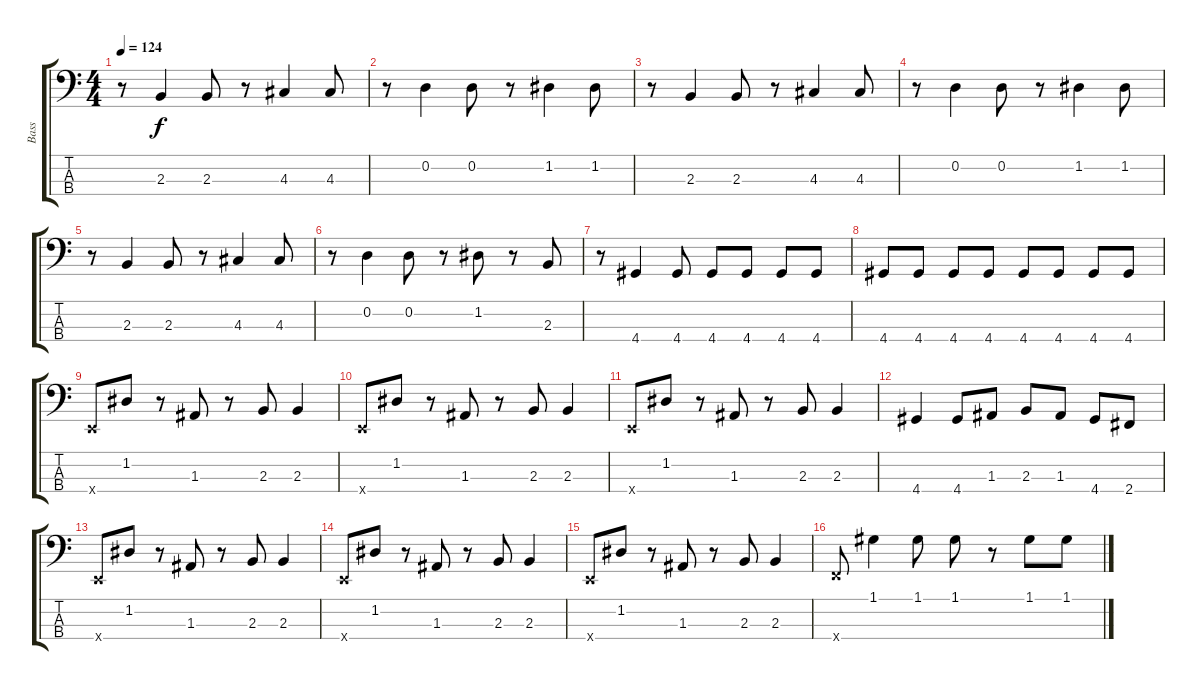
\track ("Bass" "Bass") {instrument electricbasspick}
\staff {score tabs}
\tuning (G2 D2 A1 E1) {hide}
\ts (4 4)
\tempo 124
\clef f4
\ks c
r.8{dy f} 2.3.4 2.3.8 r.8 4.3.4 4.3.8 |
r.8 0.2.4 0.2.8 r.8 1.2.4 1.2.8 |
r.8 2.3.4 2.3.8 r.8 4.3.4 4.3.8 |
r.8 0.2.4 0.2.8 r.8 1.2.4 1.2.8 |
r.8 2.3.4 2.3.8 r.8 4.3.4 4.3.8 |
r.8 0.2.4 0.2.8 r.8 1.2.8 r.8 2.3.8 |
r.8 4.4.4 4.4.8 4.4.8 4.4.8 4.4.8 4.4.8 |
4.4.8 4.4.8 4.4.8 4.4.8 4.4.8 4.4.8 4.4.8 4.4.8 |
0.4{x}.8 1.2.8 r.8 1.3.8 r.8 2.3.8 2.3.4 |
0.4{x}.8 1.2.8 r.8 1.3.8 r.8 2.3.8 2.3.4 |
0.4{x}.8 1.2.8 r.8 1.3.8 r.8 2.3.8 2.3.4 |
4.4.4 4.4.8 1.3.8 2.3.8 1.3.8 4.4.8 2.4.8 |
0.4{x}.8 1.2.8 r.8 1.3.8 r.8 2.3.8 2.3.4 |
0.4{x}.8 1.2.8 r.8 1.3.8 r.8 2.3.8 2.3.4 |
0.4{x}.8 1.2.8 r.8 1.3.8 r.8 2.3.8 2.3.4 |
1.4{x}.8 1.1.4 1.1.8 1.1.8 r.8 1.1.8 1.1.8
